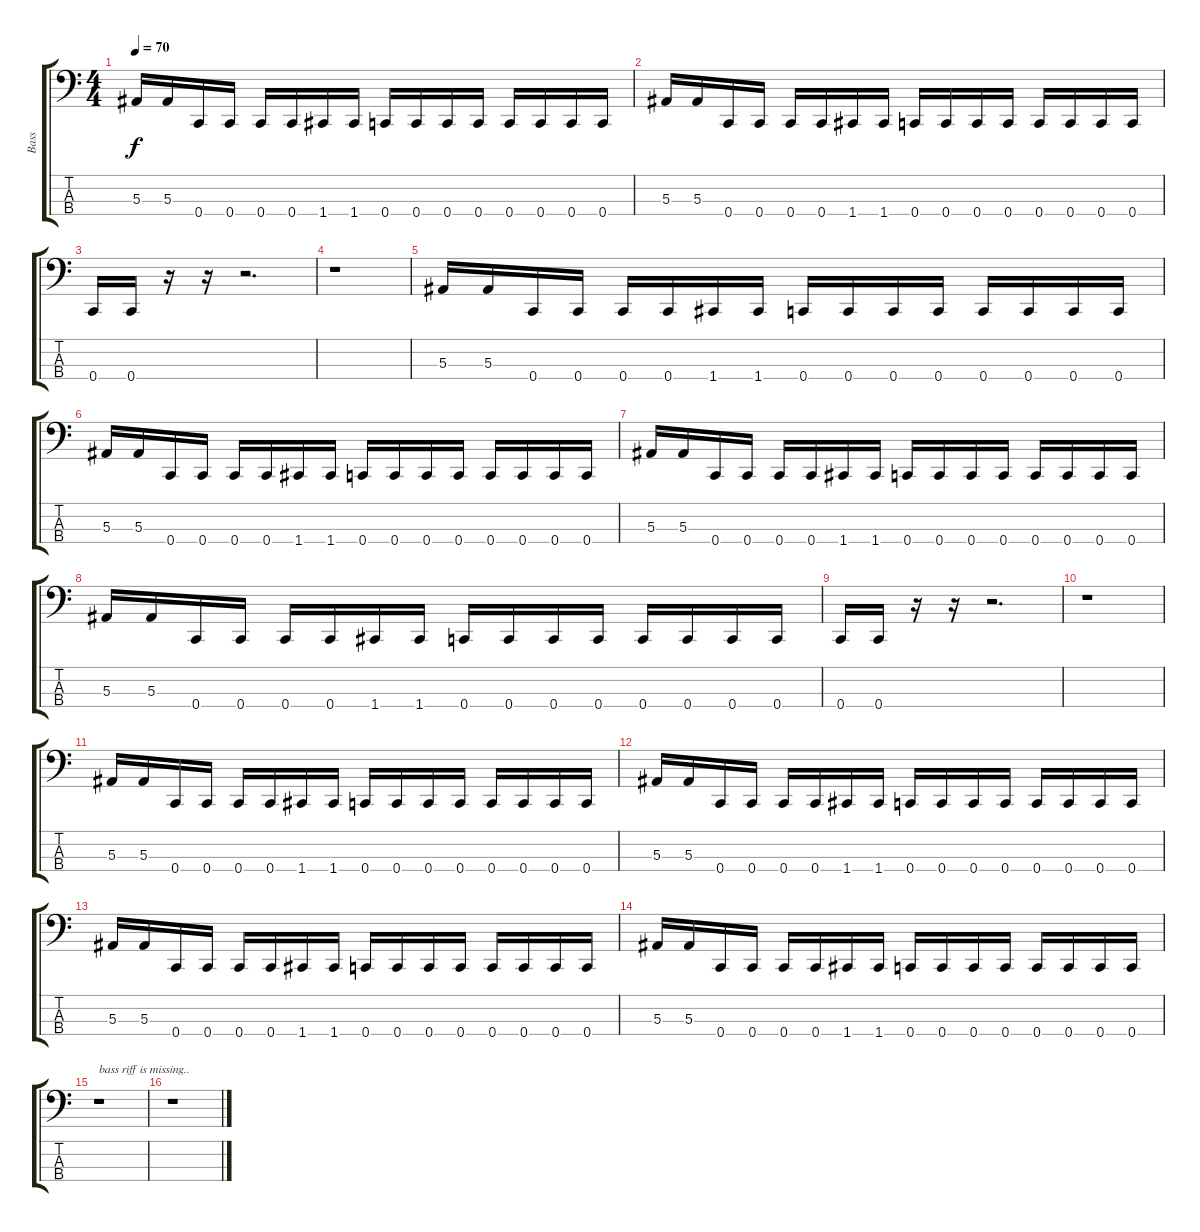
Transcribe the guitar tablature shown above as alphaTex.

\track ("Bass" "Bass") {instrument electricbassfinger}
\staff {score tabs}
\tuning (Eb2 Bb1 F1 C1) {hide}
\ts (4 4)
\tempo 70
\clef f4
\ks c
5.3.16{dy f} 5.3.16 0.4.16 0.4.16 0.4.16 0.4.16 1.4.16 1.4.16 0.4.16 0.4.16 0.4.16 0.4.16 0.4.16 0.4.16 0.4.16 0.4.16 |
5.3.16 5.3.16 0.4.16 0.4.16 0.4.16 0.4.16 1.4.16 1.4.16 0.4.16 0.4.16 0.4.16 0.4.16 0.4.16 0.4.16 0.4.16 0.4.16 |
0.4.16 0.4.16 r.16 r.16 r.2{d} |
r.1 |
5.3.16 5.3.16 0.4.16 0.4.16 0.4.16 0.4.16 1.4.16 1.4.16 0.4.16 0.4.16 0.4.16 0.4.16 0.4.16 0.4.16 0.4.16 0.4.16 |
5.3.16 5.3.16 0.4.16 0.4.16 0.4.16 0.4.16 1.4.16 1.4.16 0.4.16 0.4.16 0.4.16 0.4.16 0.4.16 0.4.16 0.4.16 0.4.16 |
5.3.16 5.3.16 0.4.16 0.4.16 0.4.16 0.4.16 1.4.16 1.4.16 0.4.16 0.4.16 0.4.16 0.4.16 0.4.16 0.4.16 0.4.16 0.4.16 |
5.3.16 5.3.16 0.4.16 0.4.16 0.4.16 0.4.16 1.4.16 1.4.16 0.4.16 0.4.16 0.4.16 0.4.16 0.4.16 0.4.16 0.4.16 0.4.16 |
0.4.16 0.4.16 r.16 r.16 r.2{d} |
r.1 |
5.3.16 5.3.16 0.4.16 0.4.16 0.4.16 0.4.16 1.4.16 1.4.16 0.4.16 0.4.16 0.4.16 0.4.16 0.4.16 0.4.16 0.4.16 0.4.16 |
5.3.16 5.3.16 0.4.16 0.4.16 0.4.16 0.4.16 1.4.16 1.4.16 0.4.16 0.4.16 0.4.16 0.4.16 0.4.16 0.4.16 0.4.16 0.4.16 |
5.3.16 5.3.16 0.4.16 0.4.16 0.4.16 0.4.16 1.4.16 1.4.16 0.4.16 0.4.16 0.4.16 0.4.16 0.4.16 0.4.16 0.4.16 0.4.16 |
5.3.16 5.3.16 0.4.16 0.4.16 0.4.16 0.4.16 1.4.16 1.4.16 0.4.16 0.4.16 0.4.16 0.4.16 0.4.16 0.4.16 0.4.16 0.4.16 |
r.1{txt "bass riff is missing.."} |
r.1
